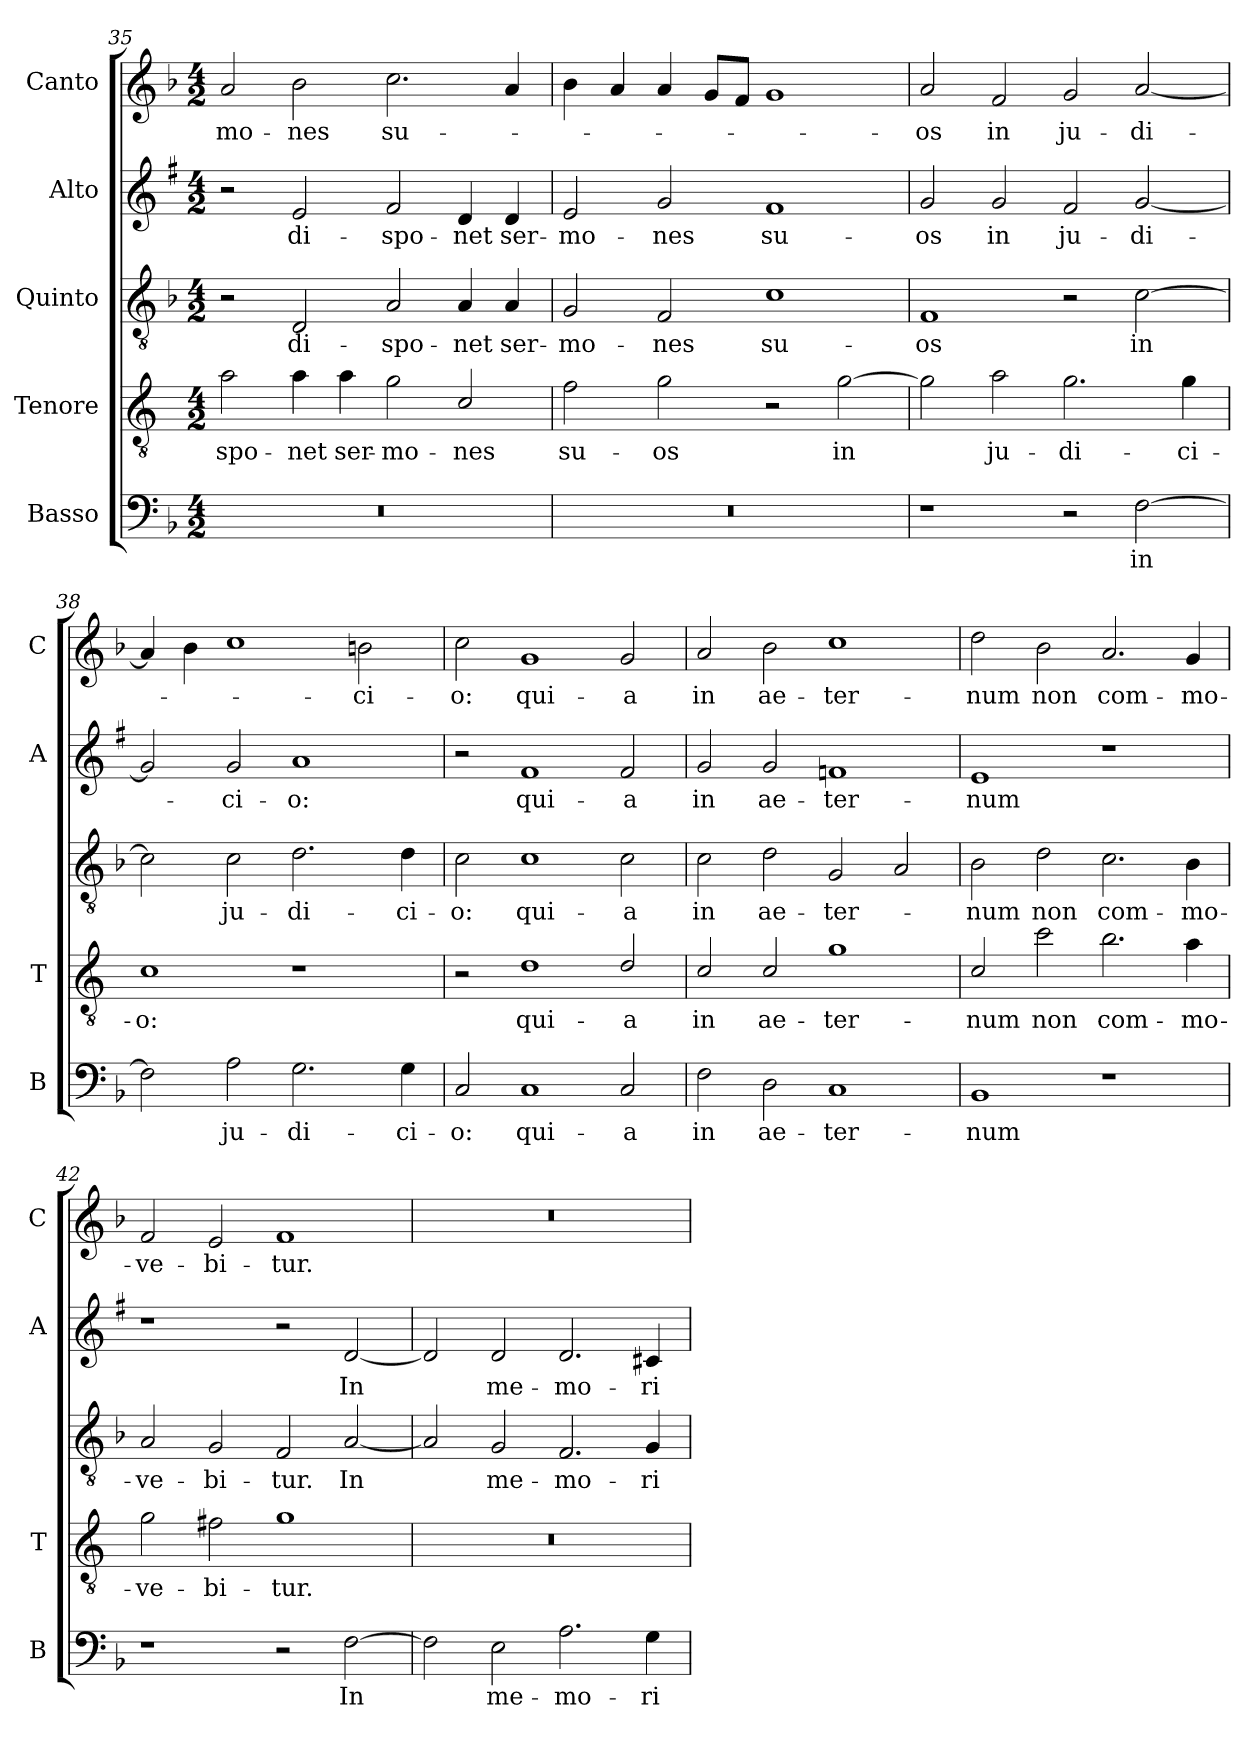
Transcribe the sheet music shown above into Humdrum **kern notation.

**kern	**text	**kern	**text	**kern	**text	**kern	**text	**kern	**text
*part5	*part5	*part4	*part4	*part3	*part3	*part2	*part2	*part1	*part1
*staff5	*staff5	*staff4	*staff4	*staff3	*staff3	*staff2	*staff2	*staff1	*staff1
*I"Basso	*	*I"Tenore	*	*I"Quinto	*	*I"Alto	*	*I"Canto	*
*I'B	*	*I'T	*	*	*	*I'A	*	*I'C	*
!!LO:LB:g=z
*clefF4	*	*clefGv2	*	*clefGv2	*	*clefG2	*	*clefG2	*
*	*	*ITrd4c7	*	*	*	*ITrd1c2	*	*	*
*k[b-]	*	*k[b-]	*	*k[b-]	*	*k[b-]	*	*k[b-]	*
*F:	*	*F:	*	*F:	*	*F:	*	*F:	*
*M4/2	*	*M4/2	*	*M4/2	*	*M4/2	*	*M4/2	*
=35	=35	=35	=35	=35	=35	=35	=35	=35	=35
!	!	!	!LO:LY:b	!	!	!	!	!	!LO:LY:b
0r	.	2d\	-spo-	2r	.	2r	.	2a/	-mo-
!	!	!	!LO:LY:b	!	!LO:LY:b	!	!LO:LY:b	!	!LO:LY:b
.	.	4d\	-net	2D/	di-	2d/	di-	2b-\	-nes
!	!	!	!LO:LY:b	!	!	!	!	!	!
.	.	4d\	ser-	.	.	.	.	.	.
!	!	!	!LO:LY:b	!	!LO:LY:b	!	!LO:LY:b	!	!LO:LY:b
.	.	2c\	-mo-	2A/	-spo-	2e/	-spo-	2.cc\	su-
!	!	!	!LO:LY:b	!	!LO:LY:b	!	!LO:LY:b	!	!
.	.	2F/	-nes	4A/	-net	4c/	-net	.	.
!	!	!	!	!	!LO:LY:b	!	!LO:LY:b	!	!
.	.	.	.	4A/	ser-	4c/	ser-	4a/	.
=36	=36	=36	=36	=36	=36	=36	=36	=36	=36
!	!	!	!LO:LY:b	!	!LO:LY:b	!	!LO:LY:b	!	!
0r	.	2B-\	su-	2G/	-mo-	2d/	-mo-	4b-\	.
.	.	.	.	.	.	.	.	4a/	.
!	!	!	!LO:LY:b	!	!LO:LY:b	!	!LO:LY:b	!	!
.	.	2c\	-os	2F/	-nes	2f/	-nes	4a/	.
.	.	.	.	.	.	.	.	8g/L	.
.	.	.	.	.	.	.	.	8f/J	.
!	!	!	!	!	!LO:LY:b	!	!LO:LY:b	!	!
.	.	2r	.	1c	su-	1e	su-	1g	.
!	!	!	!LO:LY:b	!	!	!	!	!	!
.	.	[2c\	in	.	.	.	.	.	.
=37	=37	=37	=37	=37	=37	=37	=37	=37	=37
!	!	!	!	!	!LO:LY:b	!	!LO:LY:b	!	!LO:LY:b
1r	.	2c\]	.	1F	-os	2f/	-os	2a/	-os
!	!	!	!LO:LY:b	!	!	!	!LO:LY:b	!	!LO:LY:b
.	.	2d\	ju-	.	.	2f/	in	2f/	in
!	!	!	!LO:LY:b	!	!	!	!LO:LY:b	!	!LO:LY:b
2r	.	2.c\	-di-	2r	.	2e/	ju-	2g/	ju-
!	!LO:LY:b	!	!	!	!LO:LY:b	!	!LO:LY:b	!	!LO:LY:b
[2F\	in	.	.	[2c\	in	[2f/	-di-	[2a/	-di-
!	!	!	!LO:LY:b	!	!	!	!	!	!
.	.	4c\	-ci-	.	.	.	.	.	.
=38	=38	=38	=38	=38	=38	=38	=38	=38	=38
!	!	!	!LO:LY:b	!	!	!	!	!	!
2F\]	.	1F	-o:	2c\]	.	2f/]	.	4a/]	.
.	.	.	.	.	.	.	.	4b-\	.
!	!LO:LY:b	!	!	!	!LO:LY:b	!	!LO:LY:b	!	!
2A\	ju-	.	.	2c\	ju-	2f/	-ci-	1cc	.
!	!LO:LY:b	!	!	!	!LO:LY:b	!	!LO:LY:b	!	!
2.G\	-di-	1r	.	2.d\	-di-	1g	-o:	.	.
!	!	!	!	!	!	!	!	!	!LO:LY:b
.	.	.	.	.	.	.	.	2bn\	-ci-
!	!LO:LY:b	!	!	!	!LO:LY:b	!	!	!	!
4G\	-ci-	.	.	4d\	-ci-	.	.	.	.
=39	=39	=39	=39	=39	=39	=39	=39	=39	=39
!	!LO:LY:b	!	!	!	!LO:LY:b	!	!	!	!LO:LY:b
2C/	-o:	2r	.	2c\	-o:	2r	.	2cc\	-o:
!	!LO:LY:b	!	!LO:LY:b	!	!LO:LY:b	!	!LO:LY:b	!	!LO:LY:b
1C	qui-	1G	qui-	1c	qui-	1e	qui-	1g	qui-
!	!LO:LY:b	!	!LO:LY:b	!	!LO:LY:b	!	!LO:LY:b	!	!LO:LY:b
2C/	-a	2G/	-a	2c\	-a	2e/	-a	2g/	-a
!!LO:LB:g=z
=40	=40	=40	=40	=40	=40	=40	=40	=40	=40
!	!LO:LY:b	!	!LO:LY:b	!	!LO:LY:b	!	!LO:LY:b	!	!LO:LY:b
2F\	in	2F/	in	2c\	in	2f/	in	2a/	in
!	!LO:LY:b	!	!LO:LY:b	!	!LO:LY:b	!	!LO:LY:b	!	!LO:LY:b
2D\	ae-	2F/	ae-	2d\	ae-	2f/	ae-	2b-\	ae-
!	!LO:LY:b	!	!LO:LY:b	!	!LO:LY:b	!	!LO:LY:b	!	!LO:LY:b
1C	-ter-	1c	-ter-	2G/	-ter-	1e-X	-ter-	1cc	-ter-
.	.	.	.	2A/	.	.	.	.	.
=41	=41	=41	=41	=41	=41	=41	=41	=41	=41
!	!LO:LY:b	!	!LO:LY:b	!	!LO:LY:b	!	!LO:LY:b	!	!LO:LY:b
1BB-	-num	2F/	-num	2B-\	-num	1d	-num	2dd\	-num
!	!	!	!LO:LY:b	!	!LO:LY:b	!	!	!	!LO:LY:b
.	.	2f\	non	2d\	non	.	.	2b-\	non
!	!	!	!LO:LY:b	!	!LO:LY:b	!	!	!	!LO:LY:b
1r	.	2.e\	com-	2.c\	com-	1r	.	2.a/	com-
!	!	!	!LO:LY:b	!	!LO:LY:b	!	!	!	!LO:LY:b
.	.	4d\	-mo-	4B-\	-mo-	.	.	4g/	-mo-
=42	=42	=42	=42	=42	=42	=42	=42	=42	=42
!	!	!	!LO:LY:b	!	!LO:LY:b	!	!	!	!LO:LY:b
1r	.	2c\	-ve-	2A/	-ve-	1r	.	2f/	-ve-
!	!	!	!LO:LY:b	!	!LO:LY:b	!	!	!	!LO:LY:b
.	.	2Bn\	-bi-	2G/	-bi-	.	.	2e/	-bi-
!	!	!	!LO:LY:b	!	!LO:LY:b	!	!	!	!LO:LY:b
2r	.	1c	-tur.	2F/	-tur.	2r	.	1f	-tur.
!	!LO:LY:b	!	!	!	!LO:LY:b	!	!LO:LY:b	!	!
[2F\	In	.	.	[2A/	In	[2c/	In	.	.
=43	=43	=43	=43	=43	=43	=43	=43	=43	=43
2F\]	.	0r	.	2A/]	.	2c/]	.	0r	.
!	!LO:LY:b	!	!	!	!LO:LY:b	!	!LO:LY:b	!	!
2E\	me-	.	.	2G/	me-	2c/	me-	.	.
!	!LO:LY:b	!	!	!	!LO:LY:b	!	!LO:LY:b	!	!
2.A\	-mo-	.	.	2.F/	-mo-	2.c/	-mo-	.	.
!	!LO:LY:b	!	!	!	!LO:LY:b	!	!LO:LY:b	!	!
4G\	-ri-	.	.	4G/	-ri-	4Bn/	-ri-	.	.
=	=	=	=	=	=	=	=	=	=
*-	*-	*-	*-	*-	*-	*-	*-	*-	*-
